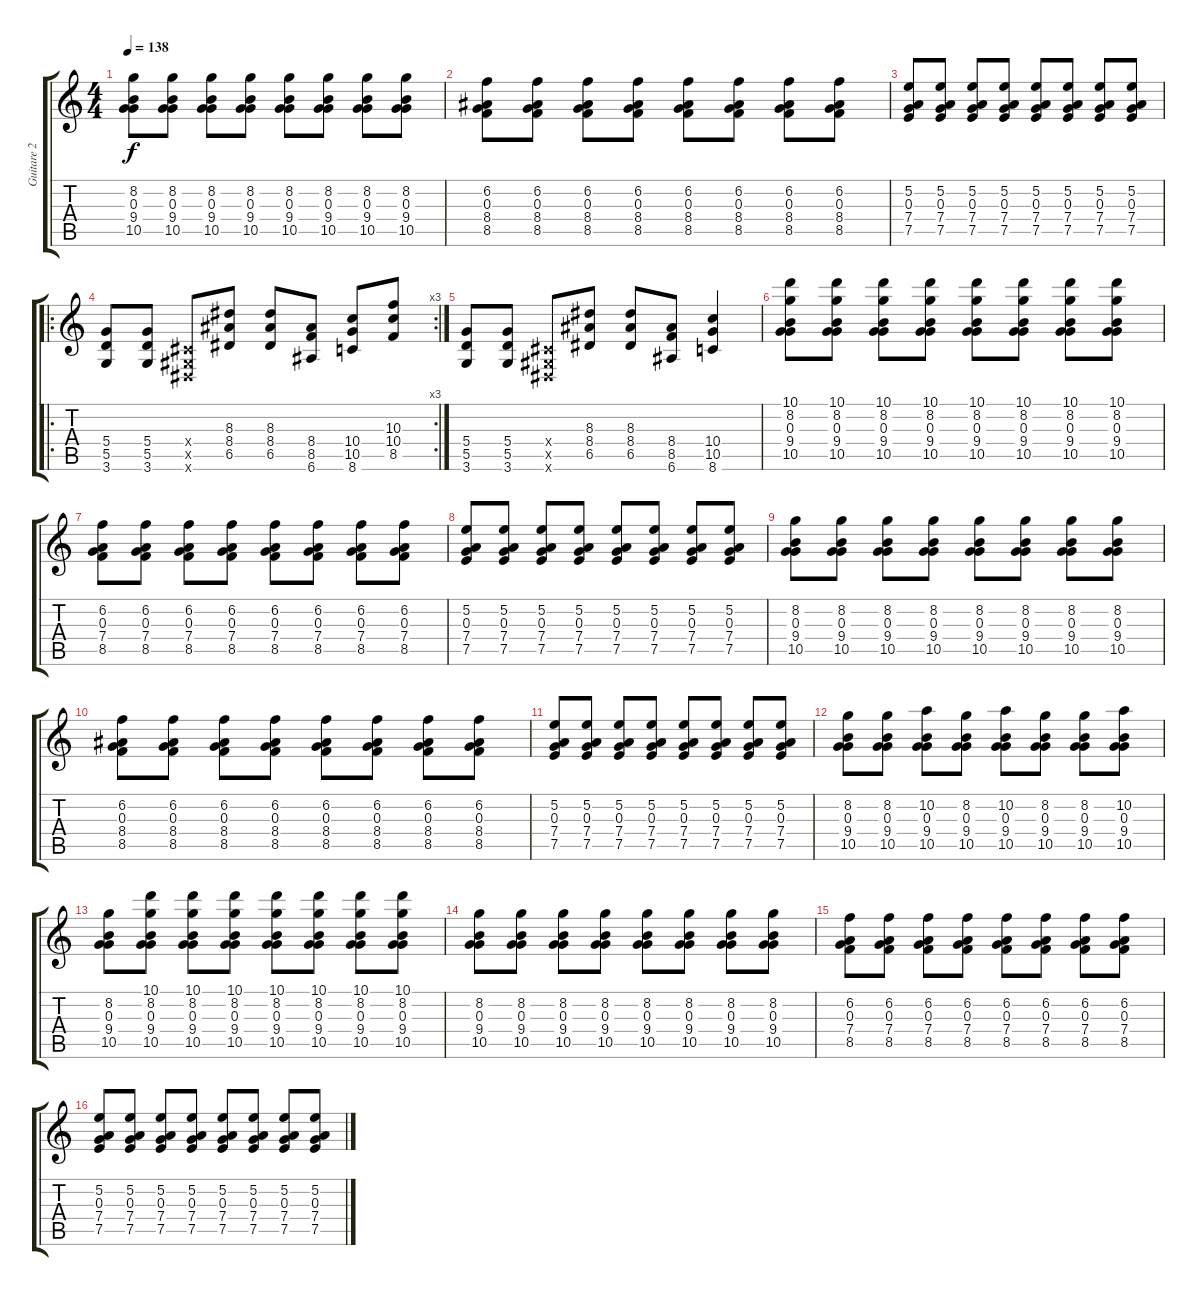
\track ("Guitare 2" "Guitare 2") {instrument distortionguitar}
\staff {score tabs}
\tuning (E4 B3 G3 D3 A2 E2) {hide}
\ts (4 4)
\tempo 138
\clef g2
\ks c
(8.2 0.3 9.4 10.5).8{dy f} (8.2 0.3 9.4 10.5).8 (8.2 0.3 9.4 10.5).8 (8.2 0.3 9.4 10.5).8 (8.2 0.3 9.4 10.5).8 (8.2 0.3 9.4 10.5).8 (8.2 0.3 9.4 10.5).8 (8.2 0.3 9.4 10.5).8 |
(6.2 0.3 8.4 8.5).8 (6.2 0.3 8.4 8.5).8 (6.2 0.3 8.4 8.5).8 (6.2 0.3 8.4 8.5).8 (6.2 0.3 8.4 8.5).8 (6.2 0.3 8.4 8.5).8 (6.2 0.3 8.4 8.5).8 (6.2 0.3 8.4 8.5).8 |
(5.2 0.3 7.4 7.5).8 (5.2 0.3 7.4 7.5).8 (5.2 0.3 7.4 7.5).8 (5.2 0.3 7.4 7.5).8 (5.2 0.3 7.4 7.5).8 (5.2 0.3 7.4 7.5).8 (5.2 0.3 7.4 7.5).8 (5.2 0.3 7.4 7.5).8 |
\ro
\rc 3
(5.4 5.5 3.6).8 (5.4 5.5 3.6).8 (-1.4{x} -1.5{x} -1.6{x}).8 (8.3 8.4 6.5).8 (8.3 8.4 6.5).8 (8.4 8.5 6.6).8 (10.4 10.5 8.6).8 (10.3 10.4 8.5).8 |
(5.4 5.5 3.6).8 (5.4 5.5 3.6).8 (-1.4{x} -1.5{x} -1.6{x}).8 (8.3 8.4 6.5).8 (8.3 8.4 6.5).8 (8.4 8.5 6.6).8 (10.4 10.5 8.6).4 |
(10.1 8.2 0.3 9.4 10.5).8 (10.1 8.2 0.3 9.4 10.5).8 (10.1 8.2 0.3 9.4 10.5).8 (10.1 8.2 0.3 9.4 10.5).8 (10.1 8.2 0.3 9.4 10.5).8 (10.1 8.2 0.3 9.4 10.5).8 (10.1 8.2 0.3 9.4 10.5).8 (10.1 8.2 0.3 9.4 10.5).8 |
(6.2 0.3 7.4 8.5).8 (6.2 0.3 7.4 8.5).8 (6.2 0.3 7.4 8.5).8 (6.2 0.3 7.4 8.5).8 (6.2 0.3 7.4 8.5).8 (6.2 0.3 7.4 8.5).8 (6.2 0.3 7.4 8.5).8 (6.2 0.3 7.4 8.5).8 |
(5.2 0.3 7.4 7.5).8 (5.2 0.3 7.4 7.5).8 (5.2 0.3 7.4 7.5).8 (5.2 0.3 7.4 7.5).8 (5.2 0.3 7.4 7.5).8 (5.2 0.3 7.4 7.5).8 (5.2 0.3 7.4 7.5).8 (5.2 0.3 7.4 7.5).8 |
(8.2 0.3 9.4 10.5).8 (8.2 0.3 9.4 10.5).8 (8.2 0.3 9.4 10.5).8 (8.2 0.3 9.4 10.5).8 (8.2 0.3 9.4 10.5).8 (8.2 0.3 9.4 10.5).8 (8.2 0.3 9.4 10.5).8 (8.2 0.3 9.4 10.5).8 |
(6.2 0.3 8.4 8.5).8 (6.2 0.3 8.4 8.5).8 (6.2 0.3 8.4 8.5).8 (6.2 0.3 8.4 8.5).8 (6.2 0.3 8.4 8.5).8 (6.2 0.3 8.4 8.5).8 (6.2 0.3 8.4 8.5).8 (6.2 0.3 8.4 8.5).8 |
(5.2 0.3 7.4 7.5).8 (5.2 0.3 7.4 7.5).8 (5.2 0.3 7.4 7.5).8 (5.2 0.3 7.4 7.5).8 (5.2 0.3 7.4 7.5).8 (5.2 0.3 7.4 7.5).8 (5.2 0.3 7.4 7.5).8 (5.2 0.3 7.4 7.5).8 |
(8.2 0.3 9.4 10.5).8 (8.2 0.3 9.4 10.5).8 (10.2 0.3 9.4 10.5).8 (8.2 0.3 9.4 10.5).8 (10.2 0.3 9.4 10.5).8 (8.2 0.3 9.4 10.5).8 (8.2 0.3 9.4 10.5).8 (10.2 0.3 9.4 10.5).8 |
(8.2 0.3 9.4 10.5).8 (10.1 8.2 0.3 9.4 10.5).8 (10.1 8.2 0.3 9.4 10.5).8 (10.1 8.2 0.3 9.4 10.5).8 (10.1 8.2 0.3 9.4 10.5).8 (10.1 8.2 0.3 9.4 10.5).8 (10.1 8.2 0.3 9.4 10.5).8 (10.1 8.2 0.3 9.4 10.5).8 |
(8.2 0.3 9.4 10.5).8 (8.2 0.3 9.4 10.5).8 (8.2 0.3 9.4 10.5).8 (8.2 0.3 9.4 10.5).8 (8.2 0.3 9.4 10.5).8 (8.2 0.3 9.4 10.5).8 (8.2 0.3 9.4 10.5).8 (8.2 0.3 9.4 10.5).8 |
(6.2 0.3 7.4 8.5).8 (6.2 0.3 7.4 8.5).8 (6.2 0.3 7.4 8.5).8 (6.2 0.3 7.4 8.5).8 (6.2 0.3 7.4 8.5).8 (6.2 0.3 7.4 8.5).8 (6.2 0.3 7.4 8.5).8 (6.2 0.3 7.4 8.5).8 |
(5.2 0.3 7.4 7.5).8 (5.2 0.3 7.4 7.5).8 (5.2 0.3 7.4 7.5).8 (5.2 0.3 7.4 7.5).8 (5.2 0.3 7.4 7.5).8 (5.2 0.3 7.4 7.5).8 (5.2 0.3 7.4 7.5).8 (5.2 0.3 7.4 7.5).8
